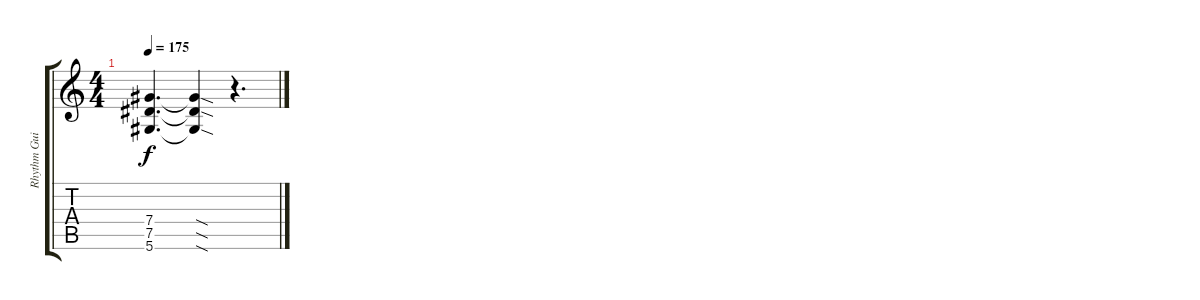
\track ("Rhythm Guitar" "Rhythm Gui") {instrument distortionguitar}
\staff {score tabs}
\tuning (Eb4 Bb3 Gb3 Db3 Ab2 Eb2) {hide}
\ts (4 4)
\tempo 175
\clef g2
\ks c
(7.4 7.5 5.6).4{d dy f} (7.4{sod t} 7.5{sod t} 5.6{sod t}).4 r.4{d}
